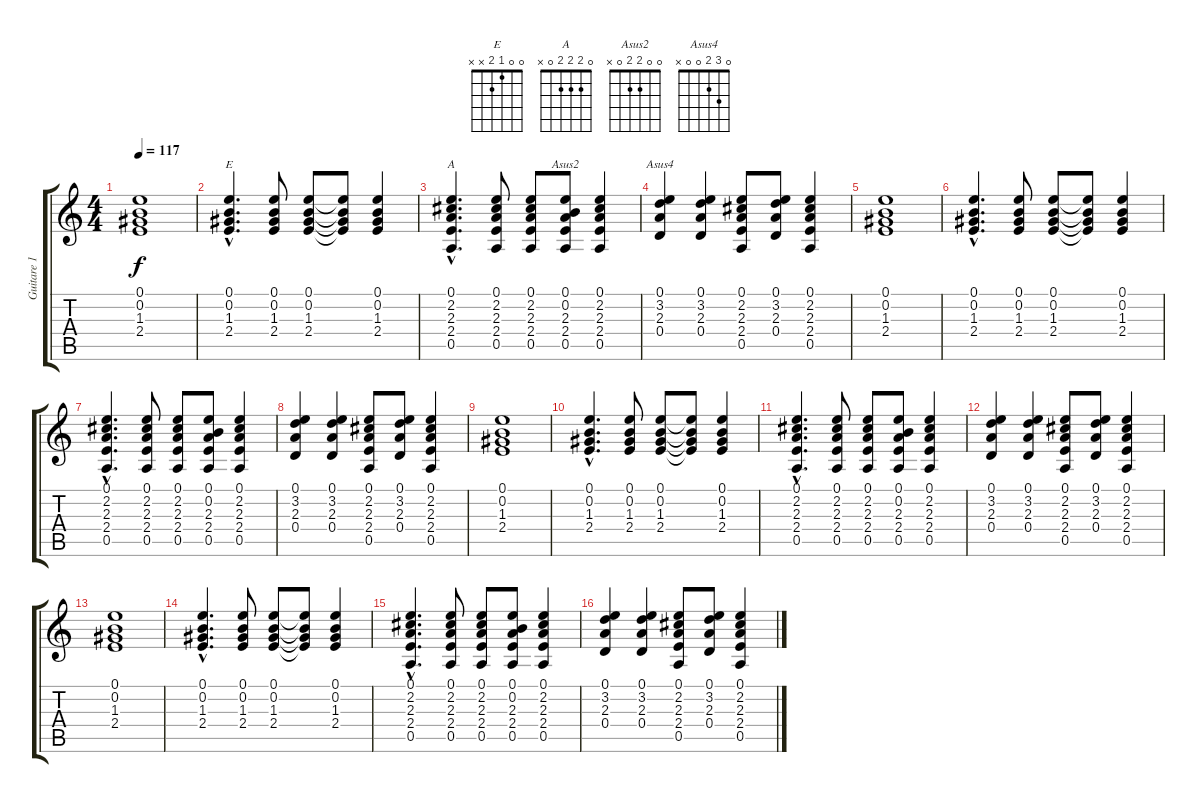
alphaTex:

\track ("Guitare 1" "Guitare 1") {instrument electricguitarclean}
\staff {score tabs}
\tuning (E4 B3 G3 D3 A2 E2) {hide}
\chord ("E" 0 0 1 2 x x)
\chord ("A" 0 2 2 2 0 x)
\chord ("Asus2" 0 0 2 2 0 x)
\chord ("Asus4" 0 3 2 0 0 x)
\ts (4 4)
\tempo 117
\clef g2
\ks c
(0.1 0.2 1.3 2.4).1{dy f} |
(0.1{hac} 0.2{hac} 1.3{hac} 2.4{hac}).4{d ch "E"} (0.1 0.2 1.3 2.4).8 (0.1 0.2 1.3 2.4).8 (0.1{t} 0.2{t} 1.3{t} 2.4{t}).8 (0.1 0.2 1.3 2.4).4 |
(0.1{hac} 2.2{hac} 2.3{hac} 2.4{hac} 0.5{hac}).4{d ch "A"} (0.1 2.2 2.3 2.4 0.5).8 (0.1 2.2 2.3 2.4 0.5).8 (0.1 0.2 2.3 2.4 0.5).8{ch "Asus2"} (0.1 2.2 2.3 2.4 0.5).4 |
(0.1 3.2 2.3 0.4).4{ch "Asus4"} (0.1 3.2 2.3 0.4).4 (0.1 2.2 2.3 2.4 0.5).8 (0.1 3.2 2.3 0.4).8 (0.1 2.2 2.3 2.4 0.5).4 |
(0.1 0.2 1.3 2.4).1 |
(0.1{hac} 0.2{hac} 1.3{hac} 2.4{hac}).4{d} (0.1 0.2 1.3 2.4).8 (0.1 0.2 1.3 2.4).8 (0.1{t} 0.2{t} 1.3{t} 2.4{t}).8 (0.1 0.2 1.3 2.4).4 |
(0.1{hac} 2.2{hac} 2.3{hac} 2.4{hac} 0.5{hac}).4{d} (0.1 2.2 2.3 2.4 0.5).8 (0.1 2.2 2.3 2.4 0.5).8 (0.1 0.2 2.3 2.4 0.5).8 (0.1 2.2 2.3 2.4 0.5).4 |
(0.1 3.2 2.3 0.4).4 (0.1 3.2 2.3 0.4).4 (0.1 2.2 2.3 2.4 0.5).8 (0.1 3.2 2.3 0.4).8 (0.1 2.2 2.3 2.4 0.5).4 |
(0.1 0.2 1.3 2.4).1 |
(0.1{hac} 0.2{hac} 1.3{hac} 2.4{hac}).4{d} (0.1 0.2 1.3 2.4).8 (0.1 0.2 1.3 2.4).8 (0.1{t} 0.2{t} 1.3{t} 2.4{t}).8 (0.1 0.2 1.3 2.4).4 |
(0.1{hac} 2.2{hac} 2.3{hac} 2.4{hac} 0.5{hac}).4{d} (0.1 2.2 2.3 2.4 0.5).8 (0.1 2.2 2.3 2.4 0.5).8 (0.1 0.2 2.3 2.4 0.5).8 (0.1 2.2 2.3 2.4 0.5).4 |
(0.1 3.2 2.3 0.4).4 (0.1 3.2 2.3 0.4).4 (0.1 2.2 2.3 2.4 0.5).8 (0.1 3.2 2.3 0.4).8 (0.1 2.2 2.3 2.4 0.5).4 |
(0.1 0.2 1.3 2.4).1 |
(0.1{hac} 0.2{hac} 1.3{hac} 2.4{hac}).4{d} (0.1 0.2 1.3 2.4).8 (0.1 0.2 1.3 2.4).8 (0.1{t} 0.2{t} 1.3{t} 2.4{t}).8 (0.1 0.2 1.3 2.4).4 |
(0.1{hac} 2.2{hac} 2.3{hac} 2.4{hac} 0.5{hac}).4{d} (0.1 2.2 2.3 2.4 0.5).8 (0.1 2.2 2.3 2.4 0.5).8 (0.1 0.2 2.3 2.4 0.5).8 (0.1 2.2 2.3 2.4 0.5).4 |
(0.1 3.2 2.3 0.4).4 (0.1 3.2 2.3 0.4).4 (0.1 2.2 2.3 2.4 0.5).8 (0.1 3.2 2.3 0.4).8 (0.1 2.2 2.3 2.4 0.5).4
